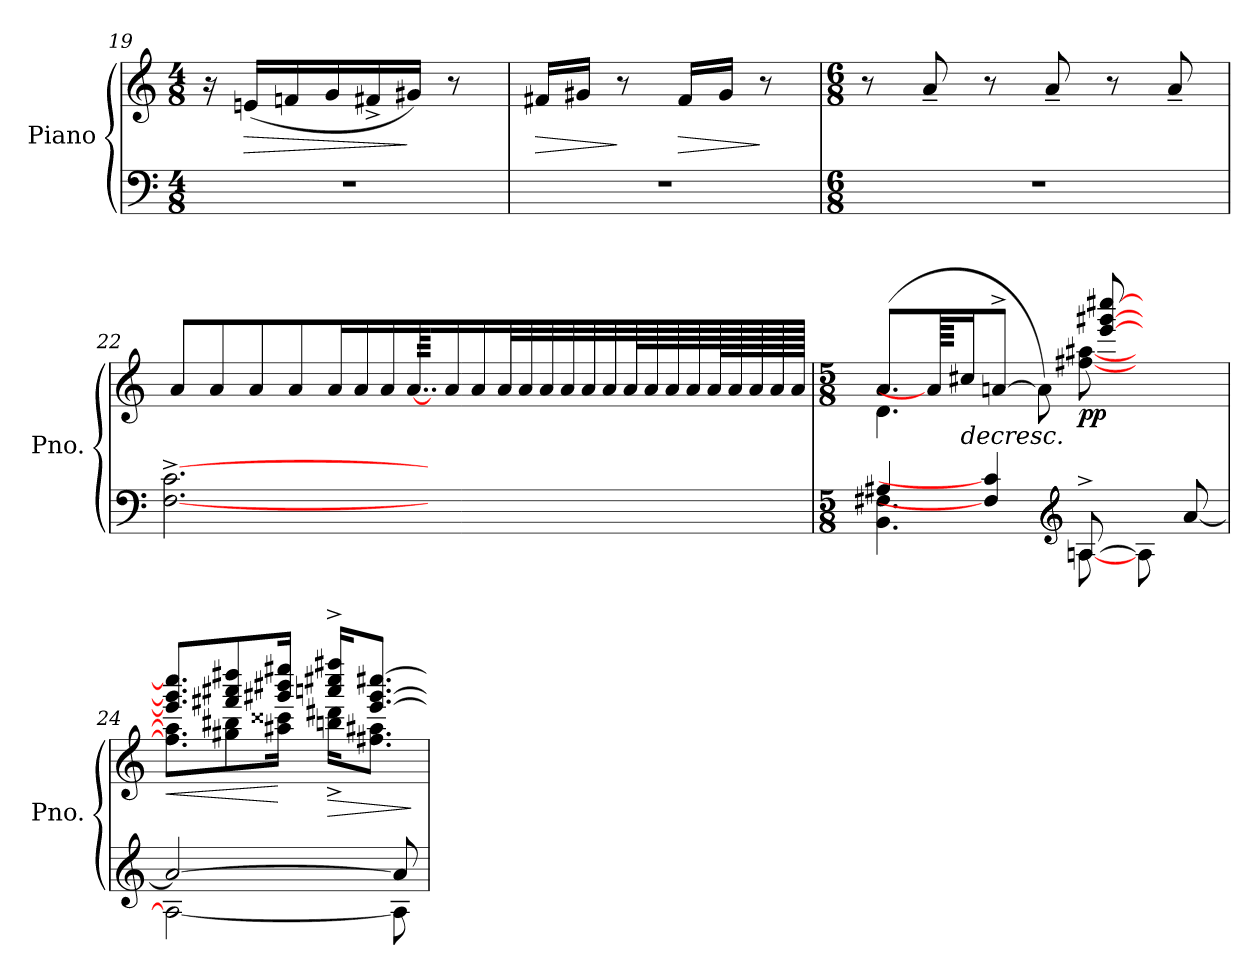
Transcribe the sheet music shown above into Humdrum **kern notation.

**kern	**kern	**dynam
*part1	*part1	*part1
*staff2	*staff1	*staff1/2
*I"Piano	*	*
*I'Pno.	*	*
!!LO:PB:g=z
*clefF4	*clefG2	*
*k[]	*k[]	*
*M4/8	*M4/8	*
=19	=19	=19
2r	16r	.
!	!	!LO:HP:b
.	(<16en/LL	>
.	16fn/	.
.	16g/	.
.	16f#X^/	.
.	16g#X/JJ)	]
.	8r	.
=20	=20	=20
!	!	!LO:HP:b
2r	16f#X/LL	>
.	16g#X/JJ	.
.	8r	]
!	!	!LO:HP:b
.	16f#/LL	>
.	16g#/JJ	.
.	8r	]
=21	=21	=21
*M6/8	*M6/8	*
2.r	8r	.
*	*MM43	*
.	8a~/	.
.	8r	.
.	8a~/	.
.	8r	.
.	8a~/	.
!!LO:LB:g=z
=22	=22	=22
[2.F^ [2.c^	128ryy	.
.	8a/L	.
.	8a/	.
.	8a/	.
.	8a/	.
.	16a/L	.
.	16a/	.
.	16a/	.
.	[32..a/	.
4ryy	128ryy	.
.	16a/	.
.	16a/	.
.	32a/L	.
.	32a/	.
.	32a/	.
.	32a/	.
8ryy	.	.
.	32a/	.
.	32a/	.
.	64a/L	.
.	64a/	.
.	64a/	.
.	64a/	.
32ryy	.	.
.	128a/L	.
.	128a/	.
.	128a/	.
64ryy	128a/	.
.	128a/JJJJJ	.
!!LO:LB:g=z
=23	=23	=23
*M5/8	*M5/8	*
*	*MM29	*
*^	*^	*
4A#X/	4.BB\ 4.F#X\	(>8.a/L	4.d\	.
.	.	128a/]	.	.
!	!	!	!	!LO:HP:b
.	.	16cc#X/K	.	>
4F] 4c]	.	.	.	.
.	.	[8an^/J	.	.
.	8ryy	.	8ryy	.
.	.	(>8a\])	.	.
*clefG2	*	*	*	*
*	*	*MM40	*	*
!	!	!	!	!LO:DY:b
[8An^/	[8A\	.	[8ff#X\ [8aa#X\	pp
.	.	[8eee/ [8ggg#X/ [8cccc#X/	.	]
8A\]	4ryy	.	128%31ryy	.
.	.	128%31ryy	.	.
[8a/)	.	.	.	.
.	.	.	128ryy	.
=24	=24	=24	=24	=24
!	!	!	!	!LO:HP:b
2a/_	2A\_	8.eee/] 8.ggg#/] 8.cccc#/]L	8.ff#\] 8.aa#\]L	<
.	.	8fff#X/ 8aaa#X/ 8dddd#X/	8gg#X\ 8bb#X\	.
.	.	16ggg#X/ 16bbb#X/ 16eeee#X/Jk	16aa#X\ 16ccc##X\Jk	[
!	!	!	!	!LO:HP:b
.	.	16aaan/^ 16cccc#X/^ 16ffff#X/^KL	16bbn\^ 16ddd#X\^KL	>
.	.	[8.eee/ [8.ggg#/ [8.cccc#X/J	8.ff#X\ 8.aa#X\J	.
8a/]	8A\]	.	.	.
*v	*v	*	*	*
*	*v	*v	*
.	.	]
=	=	=
*-	*-	*-
